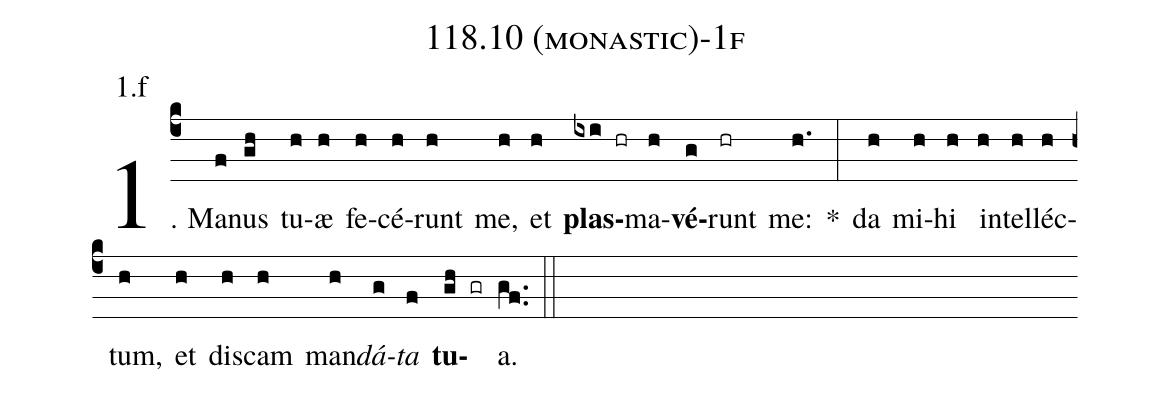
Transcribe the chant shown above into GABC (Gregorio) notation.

name: 118.10 (monastic)-1f;
annotation: 1.f;
%%
(c4)1. Ma(f)nus(gh) tu(h)æ(h) fe(h)cé(h)runt(h) me,(h) et(h) <b>plas</b>(ixi hr)ma(h)<b>vé</b>(g)runt(hr) me:(h.) *(:) da(h) mi(h)hi(h) in(h)tel(h)léc(h)tum,(h) et(h) dis(h)cam(h) man(h)<i>dá</i>(g)<i>ta</i>(f) <b>tu</b>(gh gr)a.(gf..) (::)
